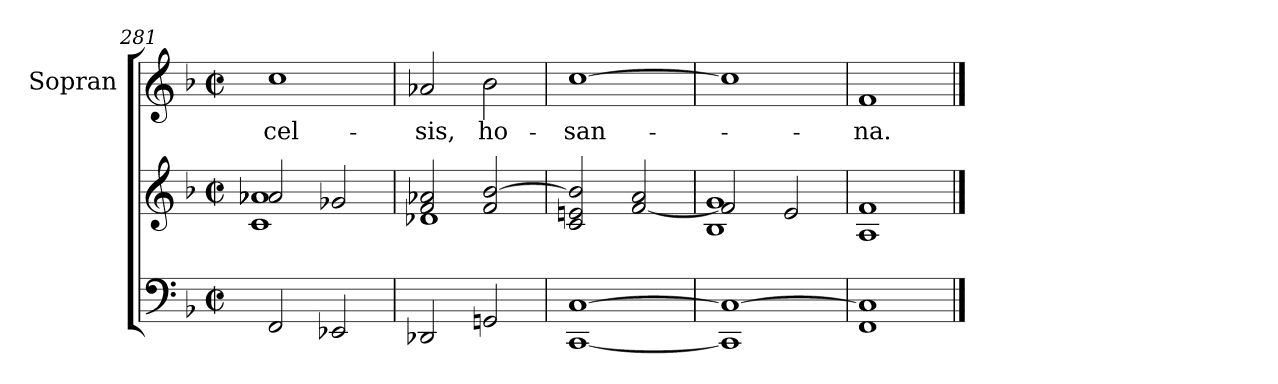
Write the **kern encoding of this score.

**kern	**kern	**kern	**text
*part2	*part2	*part1	*part1
*staff3	*staff2	*staff1	*staff1
*	*	*I"Sopran	*
*	*	*I'S.	*
*clefF4	*clefG2	*clefG2	*
*k[b-]	*k[b-]	*k[b-]	*
*F:	*F:	*F:	*
*M2/2	*M2/2	*M2/2	*
*met(c|)	*met(c|)	*met(c|)	*
=281	=281	=281	=281
*	*^	*	*
!	!	!	!	!LO:LY:b
2FF/	2a-X/	1c 1a-	1cc	-cel-
2EE-X/	2g-X/	.	.	.
=282	=282	=282	=282	=282
!	!	!	!	!LO:LY:b
2DD-X/	2f/ 2a-X/	1d-X	2a-X/	-sis,
!	!	!	!	!LO:LY:b
2GGn/	2f/ [>2b-/	.	2b-\	ho-
*	*v	*v	*	*
=283	=283	=283	=283
!	!	!	!LO:LY:b
[1CC [1C	2c/ 2en/ 2b-/]	[1cc	-san-
.	[2f/ 2a/	.	.
=284	=284	=284	=284
*	*^	*	*
1CC] 1C_	2f/]	1B- 1g	1cc]	.
.	2e/	.	.	.
*	*v	*v	*	*
=285	=285	=285	=285
!	!	!	!LO:LY:b
1FF 1C]	1A 1f	1f	-na.
==	==	==	==
*-	*-	*-	*-
